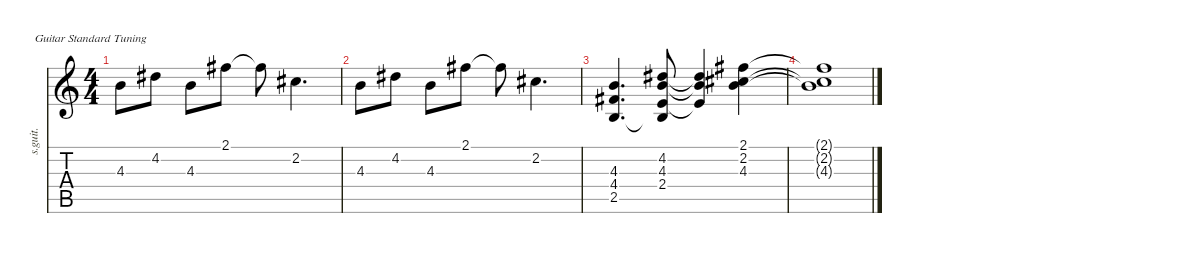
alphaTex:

\defaultSystemsLayout 4
\hideDynamics
\bracketExtendMode nobrackets
\track ("Dave Grohl - Rhythm 1" "s.guit.") {instrument distortionguitar}
\staff {score tabs}
\tuning (E4 B3 G3 D3 A2 E2)
\ts (4 4)
\tempo (136 hide)
\clef g2
\ks c
4.3.8{dy f} 4.2{acc #}.8 4.3.8 2.1{acc #}.8 2.1{t acc #}.8 2.2{acc #}.4{d} |
4.3.8 4.2{acc #}.8 4.3.8 2.1{acc #}.8 2.1{t acc #}.8 2.2{acc #}.4{d} |
(4.3 4.4{acc #} 2.5).4{d} (4.2{acc #} 4.3 2.4 2.5{t}).8 (4.2{t acc #} 4.3{t} 2.4{t}).4 (2.1{acc #} 2.2{acc #} 4.3).4 |
(2.1{t acc #} 2.2{t acc #} 4.3{t}).1
